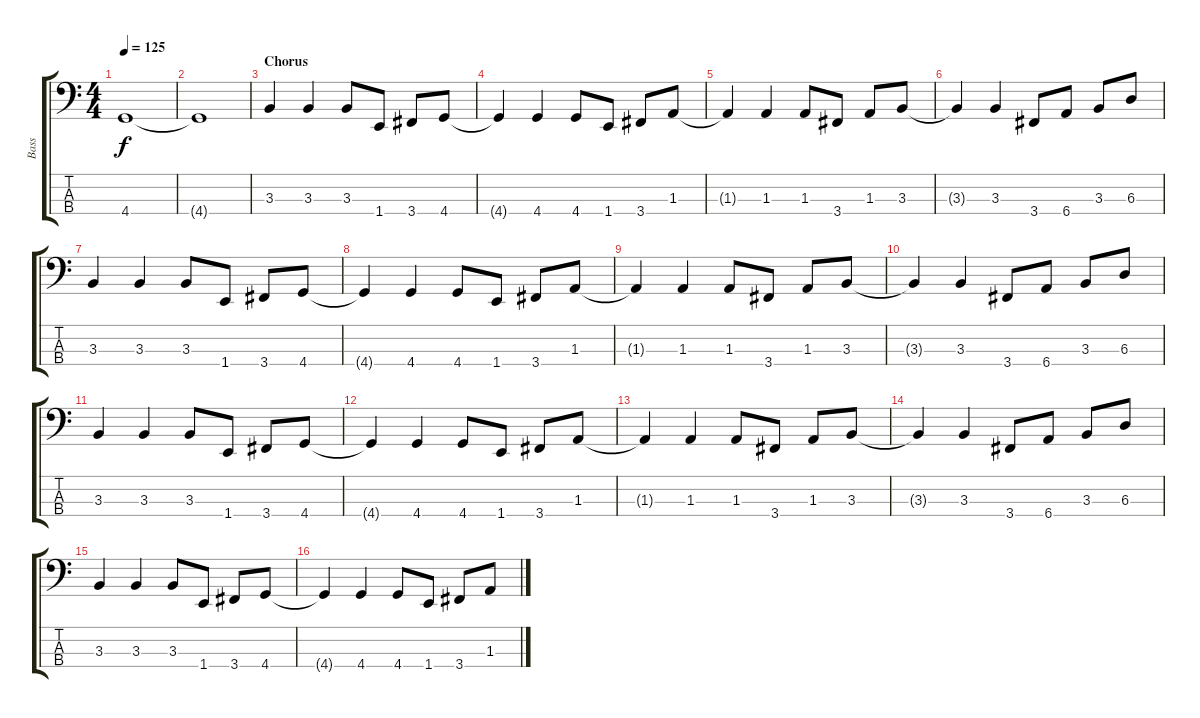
\track ("Bass" "Bass") {instrument electricbassfinger}
\staff {score tabs}
\tuning (Gb2 Db2 Ab1 Eb1) {hide}
\ts (4 4)
\tempo 125
\clef f4
\ks c
4.4.1{dy f} |
4.4{t}.1 |
\section ("" "Chorus")
3.3.4 3.3.4 3.3.8 1.4.8 3.4.8 4.4.8 |
4.4{t}.4 4.4.4 4.4.8 1.4.8 3.4.8 1.3.8 |
1.3{t}.4 1.3.4 1.3.8 3.4.8 1.3.8 3.3.8 |
3.3{t}.4 3.3.4 3.4.8 6.4.8 3.3.8 6.3.8 |
3.3.4 3.3.4 3.3.8 1.4.8 3.4.8 4.4.8 |
4.4{t}.4 4.4.4 4.4.8 1.4.8 3.4.8 1.3.8 |
1.3{t}.4 1.3.4 1.3.8 3.4.8 1.3.8 3.3.8 |
3.3{t}.4 3.3.4 3.4.8 6.4.8 3.3.8 6.3.8 |
3.3.4 3.3.4 3.3.8 1.4.8 3.4.8 4.4.8 |
4.4{t}.4 4.4.4 4.4.8 1.4.8 3.4.8 1.3.8 |
1.3{t}.4 1.3.4 1.3.8 3.4.8 1.3.8 3.3.8 |
3.3{t}.4 3.3.4 3.4.8 6.4.8 3.3.8 6.3.8 |
3.3.4 3.3.4 3.3.8 1.4.8 3.4.8 4.4.8 |
4.4{t}.4 4.4.4 4.4.8 1.4.8 3.4.8 1.3.8
